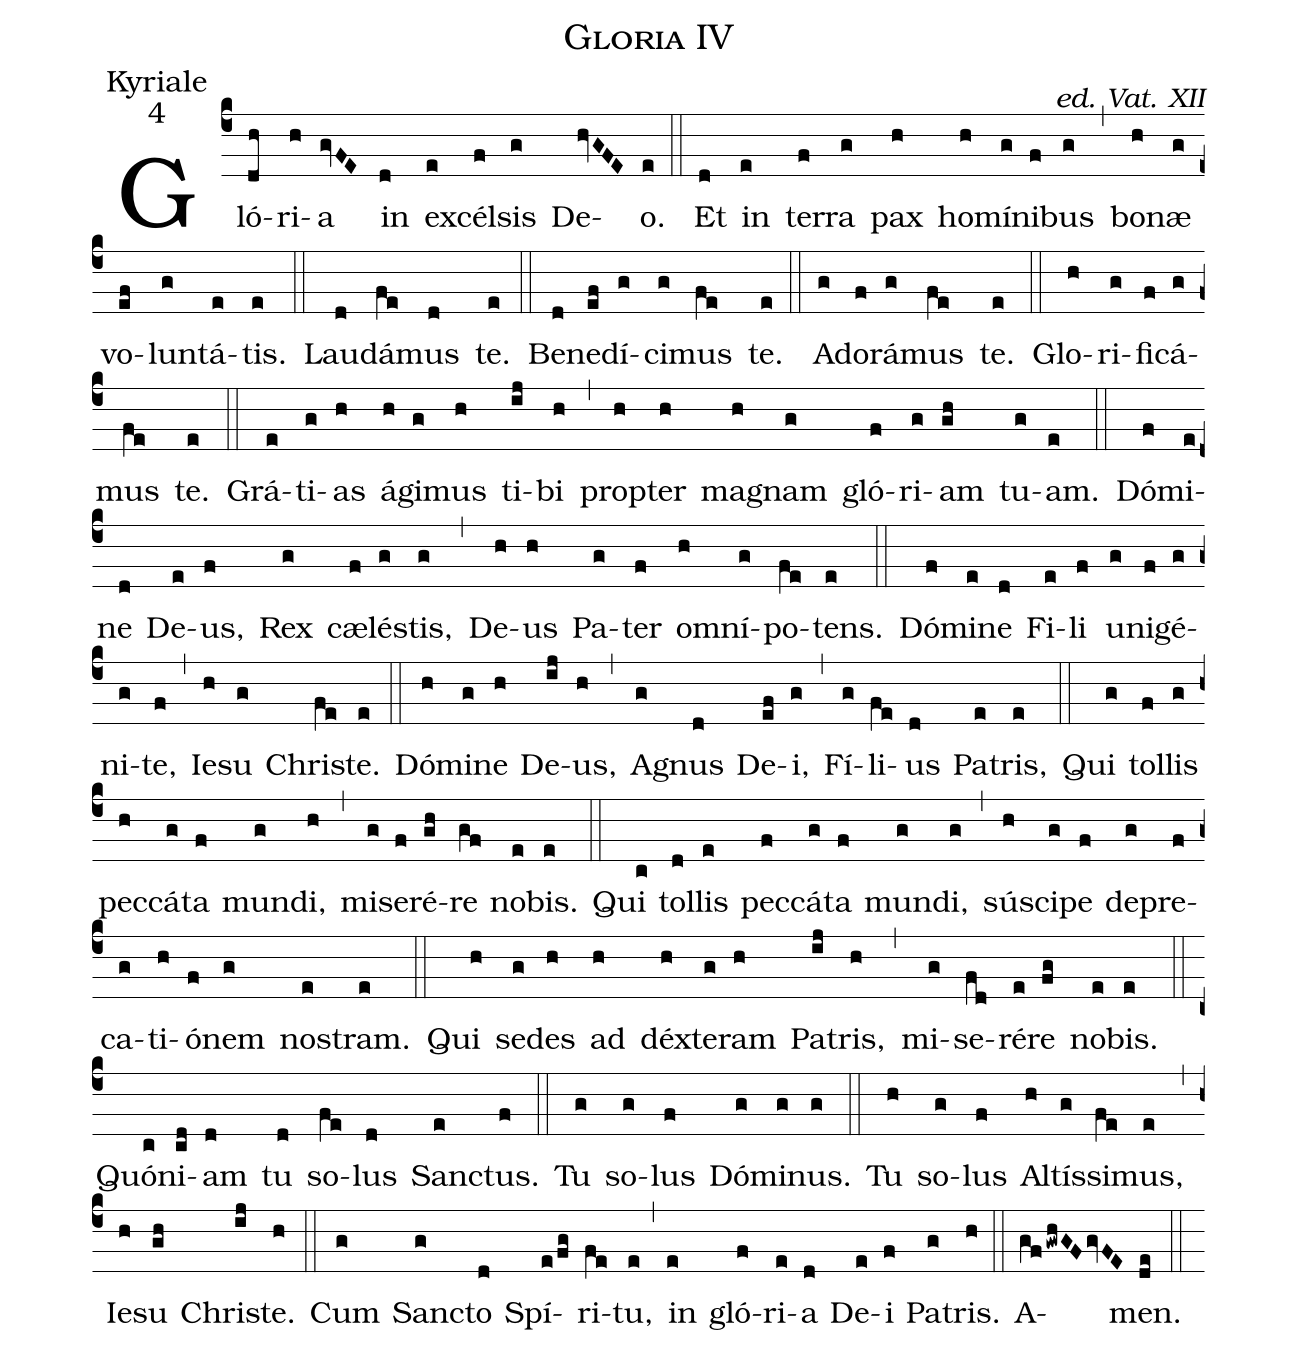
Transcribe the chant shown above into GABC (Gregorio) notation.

name:Gloria IV;
office-part:Kyriale;
mode:4;
commentary:ed. Vat. XII;
%%
(c4) Gló(dh)ri(h)a(gvFE) in(d) ex(e)cél(f)sis(g) De(hvGFE)o.(e) (::) Et(d) in(e) ter(f)ra(g) pax(h) ho(h)mí(g)ni(f)bus(g) (,) bo(h)næ(g) vo(ef)lun(g)tá(e)tis.(e) (::) Lau(d)dá(fe)mus(d) te.(e) (::) Be(d)ne(ef)dí(g)ci(g)mus(fe) te.(e) (::) A(g)do(f)rá(g)mus(fe) te.(e) (::) Glo(h)ri(g)fi(f)cá(g)mus(fe) te.(e) (::) Grá(e)ti(g)as(h) á(h)gi(g)mus(h) ti(ij)bi(h) (,) prop(h)ter(h) mag(h)nam(g) gló(f)ri(g)am(gh) tu(g)am.(e) (::) Dó(f)mi(e)ne(d) De(e)us,(f) Rex(g) cæ(f)lés(g)tis,(g) (,) De(h)us(h) Pa(g)ter(f) o(h)mní(g)po(fe)tens.(e) (::) Dó(f)mi(e)ne(d) Fi(e)li(f) u(g)ni(f)gé(g)ni(g)te,(f) (,) Ie(h)su(g) Chri(fe)ste.(e) (::) Dó(h)mi(g)ne(h) De(ij)us,(h) (,) Ag(g)nus(d) De(ef)i,(g) (,) Fí(g)li(fe)us(d) Pa(e)tris,(e) (::) Qui(g) tol(f)lis(g) pec(h)cá(g)ta(f) mun(g)di,(h) (,) mi(g)se(f)ré(gh)re(gf) no(e)bis.(e) (::) Qui(c) tol(d)lis(e) pec(f)cá(g)ta(f) mun(g)di,(g) (,) sús(h)ci(g)pe(f) de(g)pre(f)ca(g)ti(h)ó(f)nem(g) nos(e)tram.(e) (::) Qui(h) se(g)des(h) ad(h) déx(h)te(g)ram(h) Pa(ij)tris,(h) (,) mi(g)se(fd)ré(e)re(fg) no(e)bis.(e) (::) Quó(c)ni(cd)am(d) tu(d) so(fe)lus(d) San(e)ctus.(f) (::) Tu(g) so(g)lus(f) Dó(g)mi(g)nus.(g) (::) Tu(h) so(g)lus(f) Al(h)tís(g)si(fe)mus,(e) (,) Ie(h)su(gh) Chri(ij)ste.(h) (::) Cum(g) San(g)cto(d) Spí(e/fg)ri(fe)tu,(e) (,) in(e) gló(f)ri(e)a(d) De(e)i(f) Pa(g)tris.(h) (::) A(gfgwhGF/gvFE)men.(de) (::)
